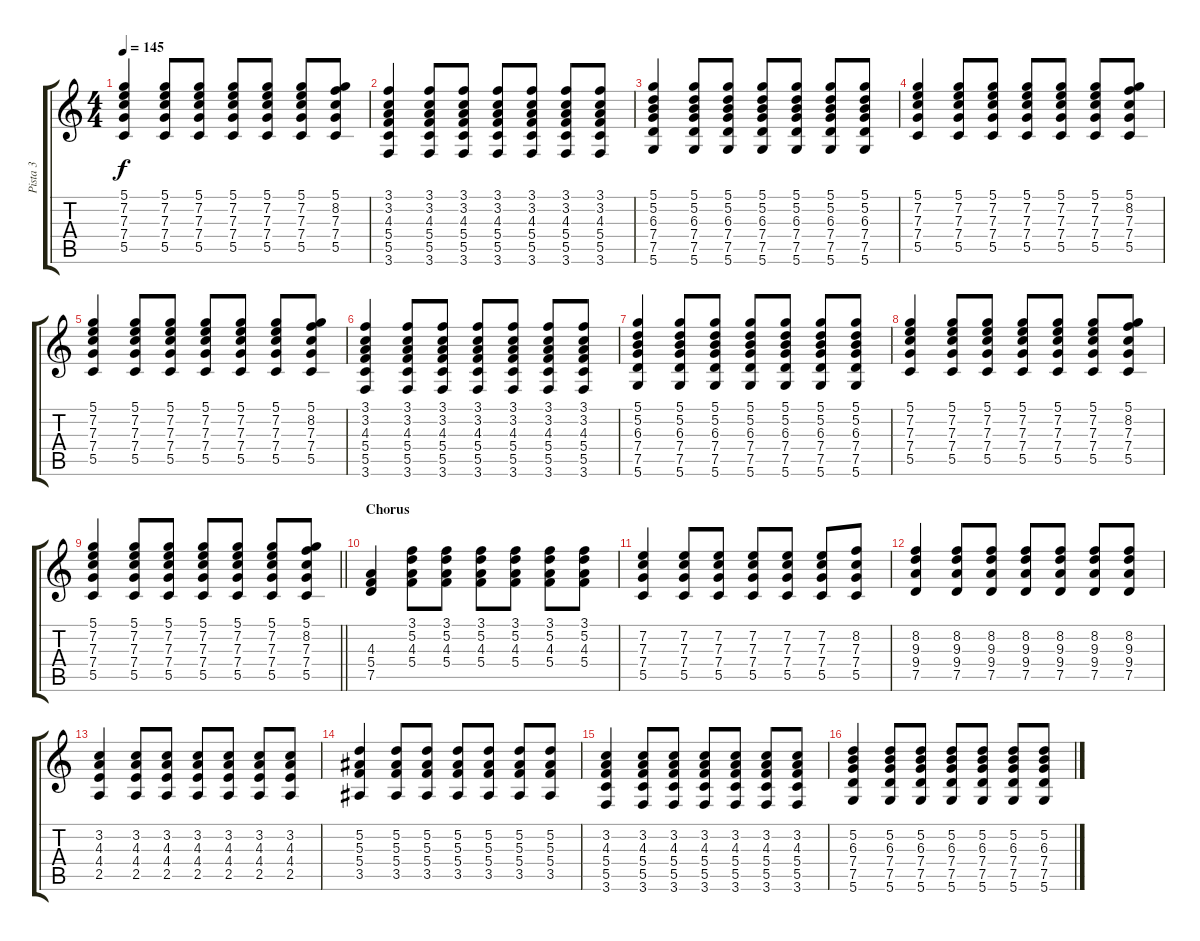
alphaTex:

\track ("Pista 3" "Pista 3") {instrument electricguitarjazz}
\staff {score tabs}
\tuning (D4 A3 F3 C3 G2 D2) {hide}
\ts (4 4)
\tempo 145
\clef g2
\ks c
(5.1 7.2 7.3 7.4 5.5).4{dy f} (5.1 7.2 7.3 7.4 5.5).8 (5.1 7.2 7.3 7.4 5.5).8 (5.1 7.2 7.3 7.4 5.5).8 (5.1 7.2 7.3 7.4 5.5).8 (5.1 7.2 7.3 7.4 5.5).8 (5.1 8.2 7.3 7.4 5.5).8 |
(3.1 3.2 4.3 5.4 5.5 3.6).4 (3.1 3.2 4.3 5.4 5.5 3.6).8 (3.1 3.2 4.3 5.4 5.5 3.6).8 (3.1 3.2 4.3 5.4 5.5 3.6).8 (3.1 3.2 4.3 5.4 5.5 3.6).8 (3.1 3.2 4.3 5.4 5.5 3.6).8 (3.1 3.2 4.3 5.4 5.5 3.6).8 |
(5.1 5.2 6.3 7.4 7.5 5.6).4 (5.1 5.2 6.3 7.4 7.5 5.6).8 (5.1 5.2 6.3 7.4 7.5 5.6).8 (5.1 5.2 6.3 7.4 7.5 5.6).8 (5.1 5.2 6.3 7.4 7.5 5.6).8 (5.1 5.2 6.3 7.4 7.5 5.6).8 (5.1 5.2 6.3 7.4 7.5 5.6).8 |
(5.1 7.2 7.3 7.4 5.5).4 (5.1 7.2 7.3 7.4 5.5).8 (5.1 7.2 7.3 7.4 5.5).8 (5.1 7.2 7.3 7.4 5.5).8 (5.1 7.2 7.3 7.4 5.5).8 (5.1 7.2 7.3 7.4 5.5).8 (5.1 8.2 7.3 7.4 5.5).8 |
(5.1 7.2 7.3 7.4 5.5).4 (5.1 7.2 7.3 7.4 5.5).8 (5.1 7.2 7.3 7.4 5.5).8 (5.1 7.2 7.3 7.4 5.5).8 (5.1 7.2 7.3 7.4 5.5).8 (5.1 7.2 7.3 7.4 5.5).8 (5.1 8.2 7.3 7.4 5.5).8 |
(3.1 3.2 4.3 5.4 5.5 3.6).4 (3.1 3.2 4.3 5.4 5.5 3.6).8 (3.1 3.2 4.3 5.4 5.5 3.6).8 (3.1 3.2 4.3 5.4 5.5 3.6).8 (3.1 3.2 4.3 5.4 5.5 3.6).8 (3.1 3.2 4.3 5.4 5.5 3.6).8 (3.1 3.2 4.3 5.4 5.5 3.6).8 |
(5.1 5.2 6.3 7.4 7.5 5.6).4 (5.1 5.2 6.3 7.4 7.5 5.6).8 (5.1 5.2 6.3 7.4 7.5 5.6).8 (5.1 5.2 6.3 7.4 7.5 5.6).8 (5.1 5.2 6.3 7.4 7.5 5.6).8 (5.1 5.2 6.3 7.4 7.5 5.6).8 (5.1 5.2 6.3 7.4 7.5 5.6).8 |
(5.1 7.2 7.3 7.4 5.5).4 (5.1 7.2 7.3 7.4 5.5).8 (5.1 7.2 7.3 7.4 5.5).8 (5.1 7.2 7.3 7.4 5.5).8 (5.1 7.2 7.3 7.4 5.5).8 (5.1 7.2 7.3 7.4 5.5).8 (5.1 8.2 7.3 7.4 5.5).8 |
\barLineRight lightlight
(5.1 7.2 7.3 7.4 5.5).4 (5.1 7.2 7.3 7.4 5.5).8 (5.1 7.2 7.3 7.4 5.5).8 (5.1 7.2 7.3 7.4 5.5).8 (5.1 7.2 7.3 7.4 5.5).8 (5.1 7.2 7.3 7.4 5.5).8 (5.1 8.2 7.3 7.4 5.5).8 |
\section ("" "Chorus")
(4.3 5.4 7.5).4 (3.1 5.2 4.3 5.4).8 (3.1 5.2 4.3 5.4).8 (3.1 5.2 4.3 5.4).8 (3.1 5.2 4.3 5.4).8 (3.1 5.2 4.3 5.4).8 (3.1 5.2 4.3 5.4).8 |
(7.2 7.3 7.4 5.5).4 (7.2 7.3 7.4 5.5).8 (7.2 7.3 7.4 5.5).8 (7.2 7.3 7.4 5.5).8 (7.2 7.3 7.4 5.5).8 (7.2 7.3 7.4 5.5).8 (8.2 7.3 7.4 5.5).8 |
(8.2 9.3 9.4 7.5).4 (8.2 9.3 9.4 7.5).8 (8.2 9.3 9.4 7.5).8 (8.2 9.3 9.4 7.5).8 (8.2 9.3 9.4 7.5).8 (8.2 9.3 9.4 7.5).8 (8.2 9.3 9.4 7.5).8 |
(3.2 4.3 4.4 2.5).4 (3.2 4.3 4.4 2.5).8 (3.2 4.3 4.4 2.5).8 (3.2 4.3 4.4 2.5).8 (3.2 4.3 4.4 2.5).8 (3.2 4.3 4.4 2.5).8 (3.2 4.3 4.4 2.5).8 |
(5.2 5.3 5.4 3.5).4 (5.2 5.3 5.4 3.5).8 (5.2 5.3 5.4 3.5).8 (5.2 5.3 5.4 3.5).8 (5.2 5.3 5.4 3.5).8 (5.2 5.3 5.4 3.5).8 (5.2 5.3 5.4 3.5).8 |
(3.2 4.3 5.4 5.5 3.6).4 (3.2 4.3 5.4 5.5 3.6).8 (3.2 4.3 5.4 5.5 3.6).8 (3.2 4.3 5.4 5.5 3.6).8 (3.2 4.3 5.4 5.5 3.6).8 (3.2 4.3 5.4 5.5 3.6).8 (3.2 4.3 5.4 5.5 3.6).8 |
(5.2 6.3 7.4 7.5 5.6).4 (5.2 6.3 7.4 7.5 5.6).8 (5.2 6.3 7.4 7.5 5.6).8 (5.2 6.3 7.4 7.5 5.6).8 (5.2 6.3 7.4 7.5 5.6).8 (5.2 6.3 7.4 7.5 5.6).8 (5.2 6.3 7.4 7.5 5.6).8
